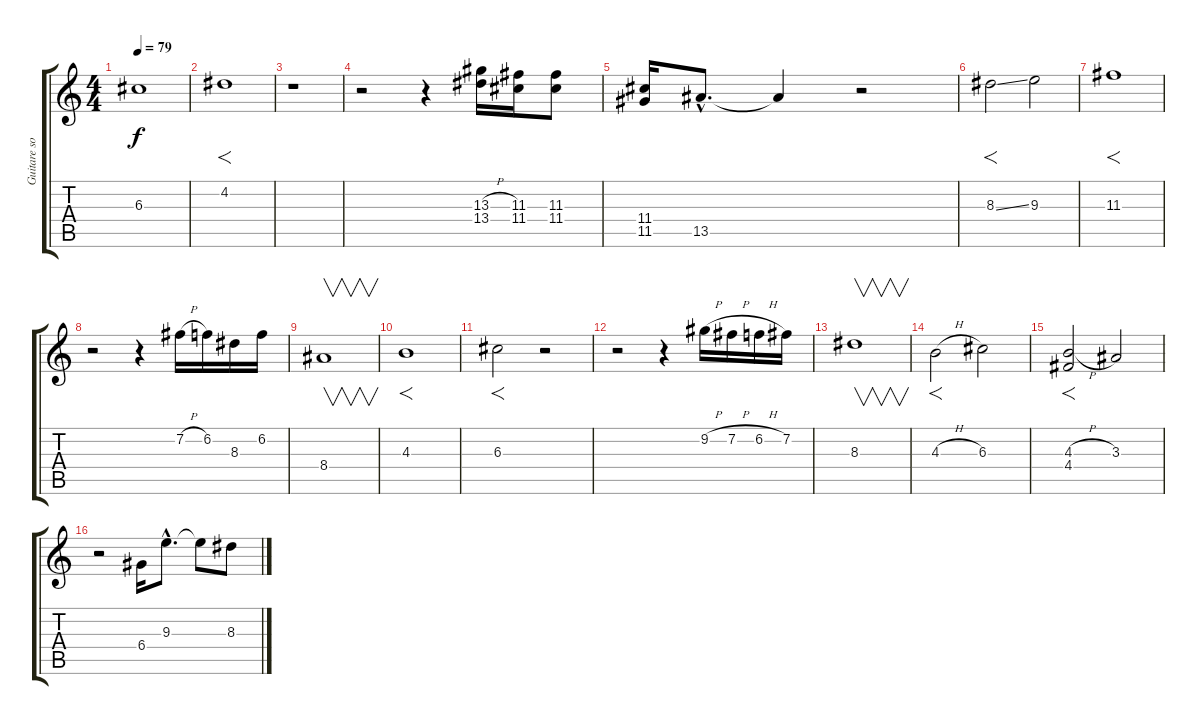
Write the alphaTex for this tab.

\track ("Guitare solo" "Guitare so") {instrument distortionguitar}
\staff {score tabs}
\tuning (E4 B3 G3 D3 A2 E2) {hide}
\ts (4 4)
\tempo 79
\clef g2
\ks c
6.3{t}.1{dy f} |
4.2.1{f} |
r.1 |
r.2 r.4 (13.3{h} 13.4{h}).16 (11.3 11.4).16 (11.3 11.4).8 |
(11.4 11.5).16 13.5{hac}.8{d} 13.5{t}.4 r.2 |
8.3{ss}.2{f} 9.3.2 |
11.3.1{f} |
r.2 r.4 7.2{h}.16 6.2.16 8.3.16 6.2.16 |
8.4.1{v} |
4.3.1{f} |
6.3.2{f} r.2 |
r.2 r.4 9.2{h}.16 7.2{h}.16 6.2{h}.16 7.2.16 |
8.3.1{v} |
4.3{h}.2{f} 6.3.2 |
(4.3{h} 4.4).2{f} 3.3.2 |
r.2 6.4.16 9.3{hac}.8{d} 9.3{t}.8 8.3.8
